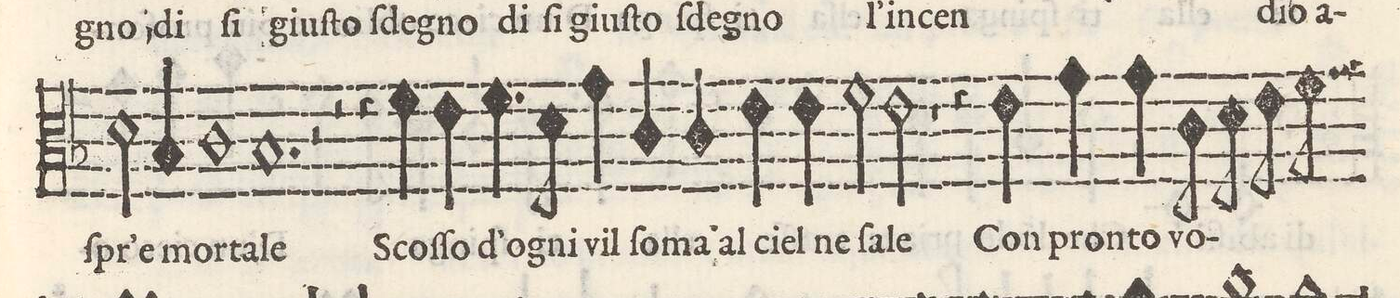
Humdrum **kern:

**kern	**text
*I"ALTO	*
*clefC3	*
*k[b-]	*
*met(C)	*
*M2/1	*
2d\	-ſpr'e
4B-/	mor-
1c	-ta-
=25-	=25-
1.B-	-le
2r	.
=26-	=26-
2r	.
4r	.
4f\	Scoſ-
4eny\	-ſo
4.f\	d'o-
8d\	-gni
4g\	vil
=27-	=27-
4c/	ſo-
4c/	-ma'al
4e\	ciel
4e\	ne
2f\	ſa-
2e\	-le
=28-	=28-
1r	.
4r	.
4e\	Con
4g\	pron-
4g\	-to
=29-	=29-
8c\	vo-
8d\	.
8e\	.
8f\	.
*-	*-
